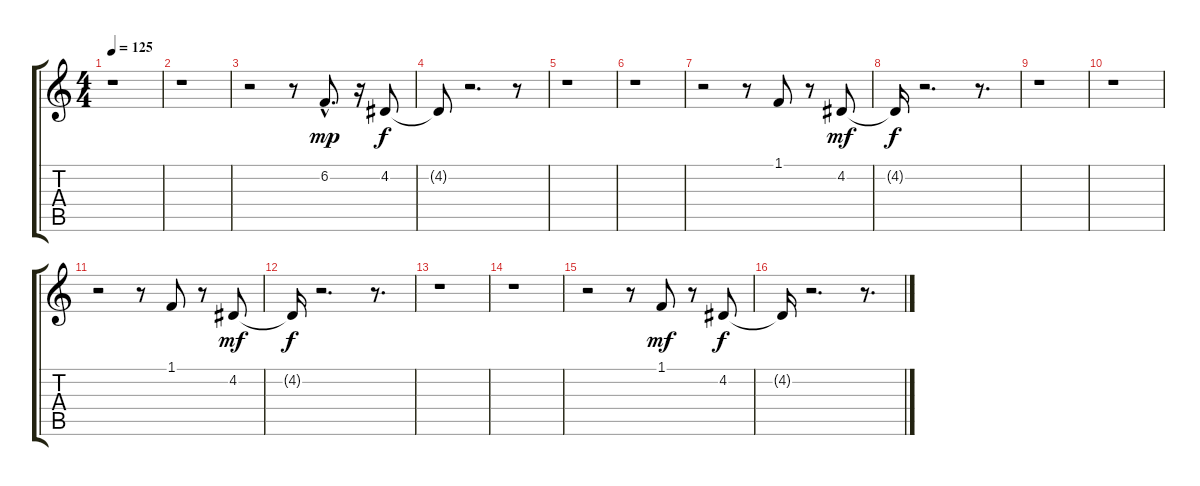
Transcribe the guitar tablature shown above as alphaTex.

\track "" {instrument pad7halo}
\staff {score tabs}
\tuning (E4 B3 G3 D3 A2 E2) {hide}
\ts (4 4)
\tempo 125
\clef g2
\ks c
r.1{dy mp instrument pad7halo} |
r.1 |
r.2 r.8 6.2{hac}.8{d} r.16 4.2.8{dy f} |
4.2{t}.8 r.2{d} r.8 |
r.1 |
r.1 |
r.2 r.8 1.1.8 r.8 4.2.8{dy mf} |
4.2{t}.16{dy f} r.2{d} r.8{d} |
r.1 |
r.1 |
r.2 r.8 1.1.8 r.8 4.2.8{dy mf} |
4.2{t}.16{dy f} r.2{d} r.8{d} |
r.1 |
r.1 |
r.2 r.8 1.1.8{dy mf} r.8 4.2.8{dy f} |
4.2{t}.16 r.2{d} r.8{d}
